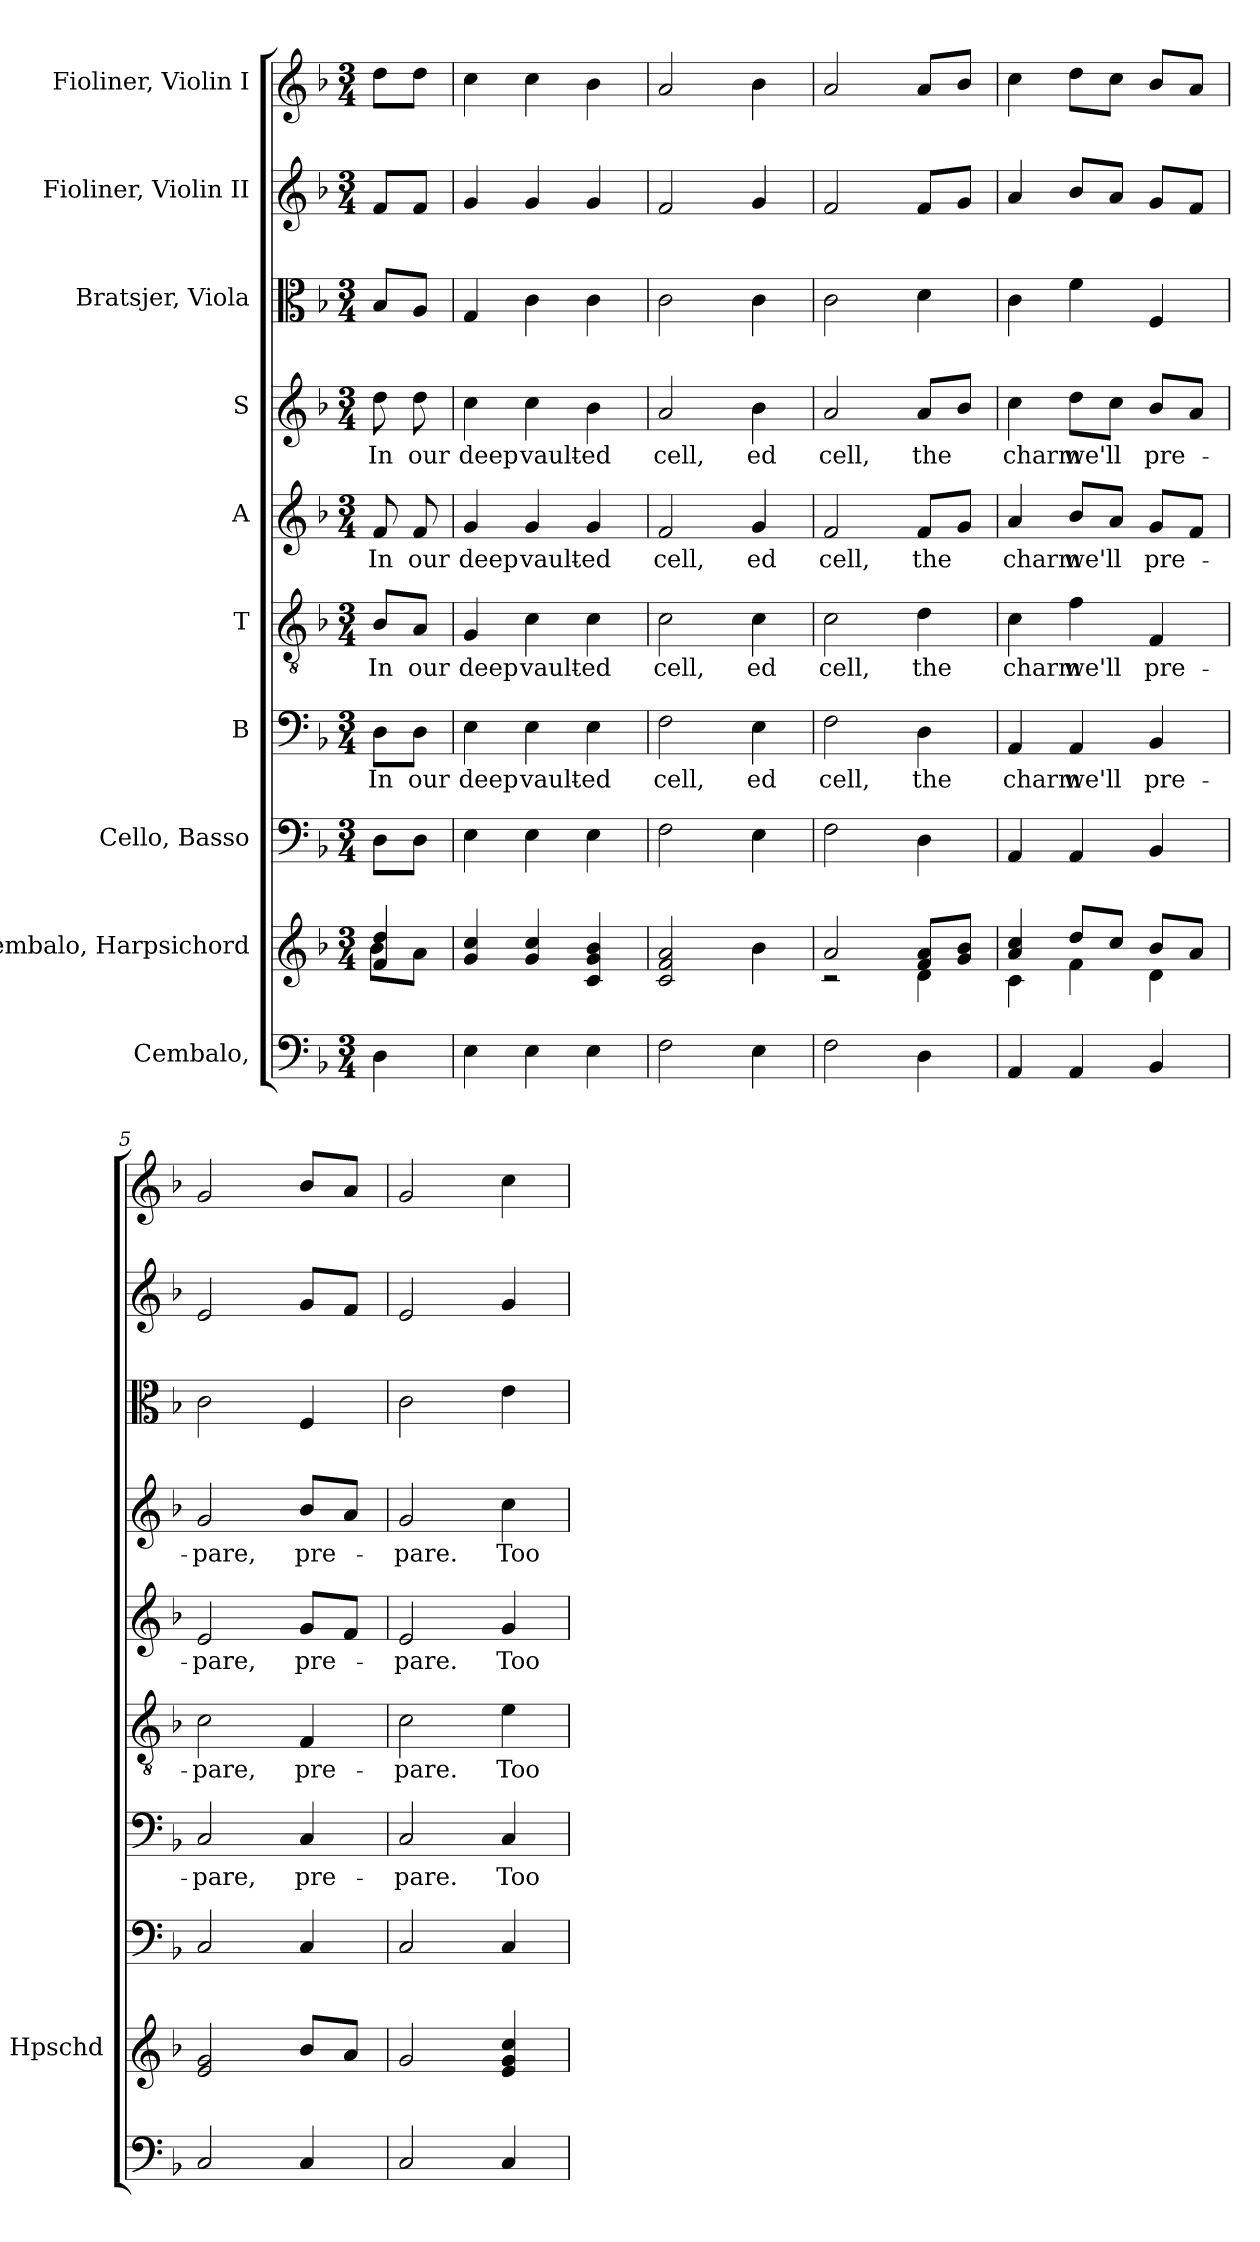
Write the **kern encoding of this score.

**kern	**kern	**kern	**kern	**text	**kern	**text	**kern	**text	**kern	**text	**kern	**kern	**kern
*part10	*part9	*part8	*part7	*part7	*part6	*part6	*part5	*part5	*part4	*part4	*part3	*part2	*part1
*staff10	*staff9	*staff8	*staff7	*staff7	*staff6	*staff6	*staff5	*staff5	*staff4	*staff4	*staff3	*staff2	*staff1
*I"Cembalo,	*I"Cembalo, Harpsichord	*I"Cello,  Basso	*I"B	*	*I"T	*	*I"A	*	*I"S	*	*I"Bratsjer, Viola	*I"Fioliner, Violin II	*I"Fioliner, Violin I
*	*I'Hpschd	*	*	*	*	*	*	*	*	*	*	*	*
*clefF4	*clefG2	*clefF4	*clefF4	*	*clefGv2	*	*clefG2	*	*clefG2	*	*clefC3	*clefG2	*clefG2
*k[b-]	*k[b-]	*k[b-]	*k[b-]	*	*k[b-]	*	*k[b-]	*	*k[b-]	*	*k[b-]	*k[b-]	*k[b-]
*M3/4	*M3/4	*M3/4	*M3/4	*	*M3/4	*	*M3/4	*	*M3/4	*	*M3/4	*M3/4	*M3/4
*MM120	*MM120	*MM120	*MM120	*	*MM120	*	*MM120	*	*MM120	*	*MM120	*MM120	*MM120
=	=	=	=	=	=	=	=	=	=	=	=	=	=
*	*^	*	*	*	*	*	*	*	*	*	*	*	*
!	!	!	!	!	!LO:LY:b	!	!LO:LY:b	!	!LO:LY:b	!	!LO:LY:b	!	!	!
4D\	4f/ 4dd/	8b-\L	8D\L	8D\L	In	8B-/L	In	8f/	In	8dd\	In	8B-/L	8f/L	8dd\L
!	!	!	!	!	!LO:LY:b	!	!LO:LY:b	!	!LO:LY:b	!	!LO:LY:b	!	!	!
.	.	8a\J	8D\J	8D\J	our	8A/J	our	8f/	our	8dd\	our	8A/J	8f/J	8dd\J
=1	=1	=1	=1	=1	=1	=1	=1	=1	=1	=1	=1	=1	=1	=1
!	!	!	!	!	!LO:LY:b	!	!LO:LY:b	!	!LO:LY:b	!	!LO:LY:b	!	!	!
*	*v	*v	*	*	*	*	*	*	*	*	*	*	*	*
4E\	4g/ 4cc/	4E\	4E\	deep	4G/	deep	4g/	deep	4cc\	deep	4G/	4g/	4cc\
!	!	!	!	!LO:LY:b	!	!LO:LY:b	!	!LO:LY:b	!	!LO:LY:b	!	!	!
4E\	4g/ 4cc/	4E\	4E\	vault-	4c\	vault-	4g/	vault-	4cc\	vault-	4c\	4g/	4cc\
!	!	!	!	!LO:LY:b	!	!LO:LY:b	!	!LO:LY:b	!	!LO:LY:b	!	!	!
4E\	4c/ 4g/ 4b-/	4E\	4E\	-ed	4c\	-ed	4g/	-ed	4b-\	-ed	4c\	4g/	4b-\
=2	=2	=2	=2	=2	=2	=2	=2	=2	=2	=2	=2	=2	=2
!	!	!	!	!LO:LY:b	!	!LO:LY:b	!	!LO:LY:b	!	!LO:LY:b	!	!	!
2F\	2c/ 2f/ 2a/	2F\	2F\	cell,	2c\	cell,	2f/	cell,	2a/	cell,	2c\	2f/	2a/
!	!	!	!	!LO:LY:b	!	!LO:LY:b	!	!LO:LY:b	!	!LO:LY:b	!	!	!
4E\	4b-\	4E\	4E\	-ed	4c\	-ed	4g/	-ed	4b-\	-ed	4c\	4g/	4b-\
=3	=3	=3	=3	=3	=3	=3	=3	=3	=3	=3	=3	=3	=3
*	*^	*	*	*	*	*	*	*	*	*	*	*	*
!	!	!	!	!	!LO:LY:b	!	!LO:LY:b	!	!LO:LY:b	!	!LO:LY:b	!	!	!
2F\	2a/	2r	2F\	2F\	cell,	2c\	cell,	2f/	cell,	2a/	cell,	2c\	2f/	2a/
!	!	!	!	!	!LO:LY:b	!	!LO:LY:b	!	!LO:LY:b	!	!LO:LY:b	!	!	!
4D\	8f/ 8a/L	4d\	4D\	4D\	the	4d\	the	8f/L	the	8a/L	the	4d\	8f/L	8a/L
.	8g/ 8b-/J	.	.	.	.	.	.	8g/J	.	8b-/J	.	.	8g/J	8b-/J
=4	=4	=4	=4	=4	=4	=4	=4	=4	=4	=4	=4	=4	=4	=4
!	!	!	!	!	!LO:LY:b	!	!LO:LY:b	!	!LO:LY:b	!	!LO:LY:b	!	!	!
4AA/	4a/ 4cc/	4c\	4AA/	4AA/	charm	4c\	charm	4a/	charm	4cc\	charm	4c\	4a/	4cc\
!	!	!	!	!	!LO:LY:b	!	!LO:LY:b	!	!LO:LY:b	!	!LO:LY:b	!	!	!
4AA/	8dd/L	4f\	4AA/	4AA/	we'll	4f\	we'll	8b-/L	we'll	8dd\L	we'll	4f\	8b-/L	8dd\L
.	8cc/J	.	.	.	.	.	.	8a/J	.	8cc\J	.	.	8a/J	8cc\J
!	!	!	!	!	!LO:LY:b	!	!LO:LY:b	!	!LO:LY:b	!	!LO:LY:b	!	!	!
4BB-/	8b-/L	4d\	4BB-/	4BB-/	pre-	4F/	pre-	8g/L	pre-	8b-/L	pre-	4F/	8g/L	8b-/L
.	8a/J	.	.	.	.	.	.	8f/J	.	8a/J	.	.	8f/J	8a/J
*	*v	*v	*	*	*	*	*	*	*	*	*	*	*	*
=5	=5	=5	=5	=5	=5	=5	=5	=5	=5	=5	=5	=5	=5
!	!	!	!	!LO:LY:b	!	!LO:LY:b	!	!LO:LY:b	!	!LO:LY:b	!	!	!
2C/	2e/ 2g/	2C/	2C/	-pare,	2c\	-pare,	2e/	-pare,	2g/	-pare,	2c\	2e/	2g/
!	!	!	!	!LO:LY:b	!	!LO:LY:b	!	!LO:LY:b	!	!LO:LY:b	!	!	!
4C/	8b-/L	4C/	4C/	pre-	4F/	pre-	8g/L	pre-	8b-/L	pre-	4F/	8g/L	8b-/L
.	8a/J	.	.	.	.	.	8f/J	.	8a/J	.	.	8f/J	8a/J
!!LO:PB:g=z
=6	=6	=6	=6	=6	=6	=6	=6	=6	=6	=6	=6	=6	=6
!	!	!	!	!LO:LY:b	!	!LO:LY:b	!	!LO:LY:b	!	!LO:LY:b	!	!	!
2C/	2g/	2C/	2C/	-pare.	2c\	-pare.	2e/	-pare.	2g/	-pare.	2c\	2e/	2g/
!	!	!	!	!LO:LY:b	!	!LO:LY:b	!	!LO:LY:b	!	!LO:LY:b	!	!	!
4C/	4e/ 4g/ 4cc/	4C/	4C/	Too	4e\	Too	4g/	Too	4cc\	Too	4e\	4g/	4cc\
=	=	=	=	=	=	=	=	=	=	=	=	=	=
*-	*-	*-	*-	*-	*-	*-	*-	*-	*-	*-	*-	*-	*-
